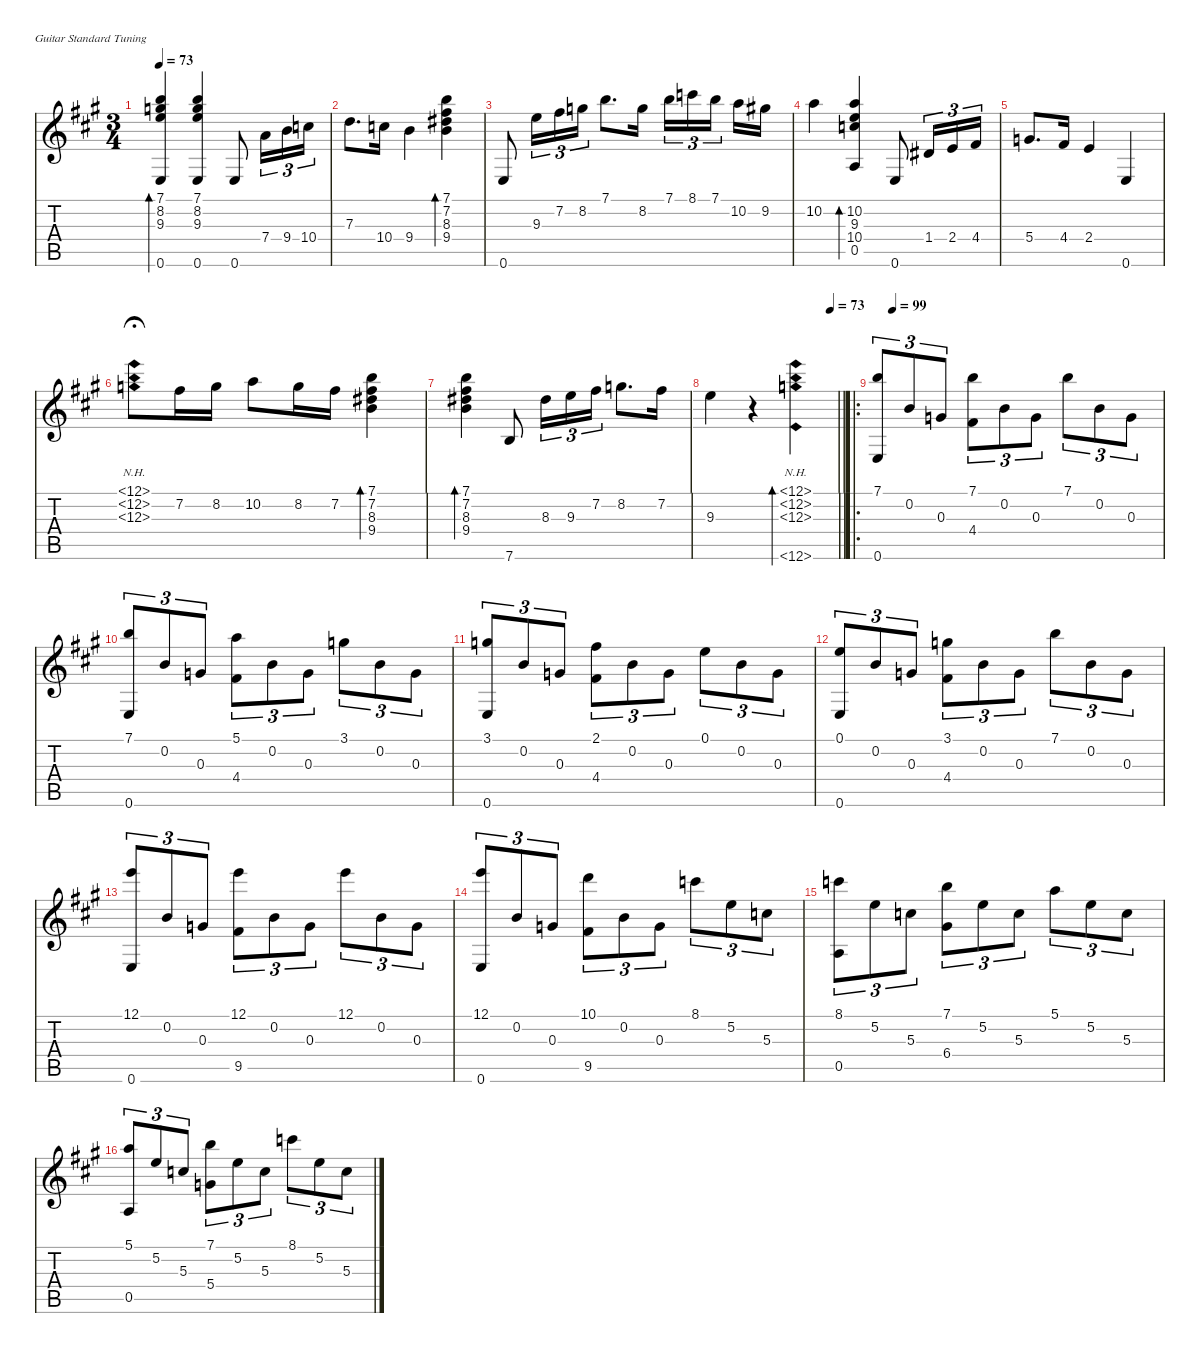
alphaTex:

\defaultSystemsLayout 4
\hideDynamics
\bracketExtendMode nobrackets
\singleTrackTrackNamePolicy hidden
\multiTrackTrackNamePolicy hidden
\firstSystemTrackNameOrientation horizontal
\otherSystemsTrackNameOrientation horizontal
\extendBarLines
\chordDiagramsInScore
\track ("Guitarra" "n.guit.") {instrument acousticguitarnylon}
\staff {score tabs}
\tuning (E4 B3 G3 D3 A2 E2)
\ts (3 4)
\beaming (8 2 2 2)
\tempo 73
\clef g2
\ks a
(7.1{acc forcenatural} 8.2{acc forcenatural} 9.3{acc forcenatural} 0.6{acc forcenatural}).4{bd 233 dy mf instrument acousticguitarnylon beam Up} (7.1{acc forcenatural} 8.2{acc forcenatural} 9.3{acc forcenatural} 0.6{acc forcenatural}).4{beam Up} 0.6{acc forcenatural}.8{beam Up} 7.4{acc forcenatural}.16{tu (3 2) beam Down} 9.4{acc forcenatural}.16{tu (3 2) beam Down} 10.4{acc forcenatural}.16{tu (3 2) beam Down} |
7.3{acc forcenatural}.8{d beam Down} 10.4{acc forcenatural}.16{beam Down} 9.4{acc forcenatural}.4{beam Down} (7.1{acc forcenatural} 7.2{acc #} 8.3{acc #} 9.4{acc forcenatural}).4{bd 232 beam Down} |
0.6{acc forcenatural}.8{beam Up} 9.3{acc forcenatural}.16{tu (3 2) beam Down} 7.2{acc #}.16{tu (3 2) beam Down} 8.2{acc forcenatural}.16{tu (3 2) beam Down} 7.1{acc forcenatural}.8{d beam Down} 8.2{acc forcenatural}.16{beam Down} 7.1{acc forcenatural}.16{tu (3 2) beam Down} 8.1{acc forcenatural}.16{tu (3 2) beam Down} 7.1{acc forcenatural}.16{tu (3 2) beam Down} 10.2{acc forcenatural}.16{beam Down} 9.2{acc #}.16{beam Down} |
10.2{acc forcenatural}.4{beam Down} (10.2{acc forcenatural} 9.3{acc forcenatural} 10.4{acc forcenatural} 0.5{acc forcenatural}).4{bd 231 beam Up} 0.6{acc forcenatural}.8{beam Up} 1.4{acc #}.16{tu (3 2) beam Up} 2.4{acc forcenatural}.16{tu (3 2) beam Up} 4.4{acc #}.16{tu (3 2) beam Up} |
5.4{acc forcenatural}.8{d beam Up} 4.4{acc #}.16{beam Up} 2.4{acc forcenatural}.4{beam Up} 0.6{acc forcenatural}.4{beam Up} |
(12.1{nh acc forcenatural} 12.2{nh acc forcenatural} 12.3{nh acc forcenatural}).8{fermata (medium 0.71) beam Down} 7.2{acc #}.16{beam Down} 8.2{acc forcenatural}.16{beam Down} 10.2{acc forcenatural}.8{beam Down} 8.2{acc forcenatural}.16{beam Down} 7.2{acc #}.16{beam Down} (7.1{acc forcenatural} 7.2{acc #} 8.3{acc #} 9.4{acc forcenatural}).4{bd 230 beam Down} |
(7.1{acc forcenatural} 7.2{acc #} 8.3{acc #} 9.4{acc forcenatural}).4{bd 229 beam Down} 7.6{acc forcenatural}.8{beam Up} 8.3{acc #}.16{tu (3 2) beam Down} 9.3{acc forcenatural}.16{tu (3 2) beam Down} 7.2{acc #}.16{tu (3 2) beam Down} 8.2{acc forcenatural}.8{d beam Down} 7.2{acc #}.16{beam Down} |
\tempo (73 0.95)
\barLineRight lightlight
9.3{acc forcenatural}.4{beam Down} r.4{beam Down} (12.1{nh acc forcenatural} 12.2{nh acc forcenatural} 12.3{nh acc forcenatural} 12.6{nh acc forcenatural}).4{bd 228 beam Down} |
\ro
\tempo (99 0.05625)
(0.6{acc forcenatural} 7.1{acc forcenatural}).8{tu (3 2) beam Up} 0.2{acc forcenatural}.8{tu (3 2) beam Up} 0.3{acc forcenatural}.8{tu (3 2) beam Up} (7.1{acc forcenatural} 4.4{acc #}).8{tu (3 2) beam Down} 0.2{acc forcenatural}.8{tu (3 2) beam Down} 0.3{acc forcenatural}.8{tu (3 2) beam Down} 7.1{acc forcenatural}.8{tu (3 2) beam Down} 0.2{acc forcenatural}.8{tu (3 2) beam Down} 0.3{acc forcenatural}.8{tu (3 2) beam Down} |
(7.1{acc forcenatural} 0.6{acc forcenatural}).8{tu (3 2) beam Up} 0.2{acc forcenatural}.8{tu (3 2) beam Up} 0.3{acc forcenatural}.8{tu (3 2) beam Up} (5.1{acc forcenatural} 4.4{acc #}).8{tu (3 2) beam Down} 0.2{acc forcenatural}.8{tu (3 2) beam Down} 0.3{acc forcenatural}.8{tu (3 2) beam Down} 3.1{acc forcenatural}.8{tu (3 2) beam Down} 0.2{acc forcenatural}.8{tu (3 2) beam Down} 0.3{acc forcenatural}.8{tu (3 2) beam Down} |
(3.1{acc forcenatural} 0.6{acc forcenatural}).8{tu (3 2) beam Up} 0.2{acc forcenatural}.8{tu (3 2) beam Up} 0.3{acc forcenatural}.8{tu (3 2) beam Up} (2.1{acc #} 4.4{acc #}).8{tu (3 2) beam Down} 0.2{acc forcenatural}.8{tu (3 2) beam Down} 0.3{acc forcenatural}.8{tu (3 2) beam Down} 0.1{acc forcenatural}.8{tu (3 2) beam Down} 0.2{acc forcenatural}.8{tu (3 2) beam Down} 0.3{acc forcenatural}.8{tu (3 2) beam Down} |
(0.1{acc forcenatural} 0.6{acc forcenatural}).8{tu (3 2) beam Up} 0.2{acc forcenatural}.8{tu (3 2) beam Up} 0.3{acc forcenatural}.8{tu (3 2) beam Up} (3.1{acc forcenatural} 4.4{acc #}).8{tu (3 2) beam Down} 0.2{acc forcenatural}.8{tu (3 2) beam Down} 0.3{acc forcenatural}.8{tu (3 2) beam Down} 7.1{acc forcenatural}.8{tu (3 2) beam Down} 0.2{acc forcenatural}.8{tu (3 2) beam Down} 0.3{acc forcenatural}.8{tu (3 2) beam Down} |
(12.1{acc forcenatural} 0.6{acc forcenatural}).8{tu (3 2) beam Up} 0.2{acc forcenatural}.8{tu (3 2) beam Up} 0.3{acc forcenatural}.8{tu (3 2) beam Up} (12.1{acc forcenatural} 9.5{acc #}).8{tu (3 2) beam Down} 0.2{acc forcenatural}.8{tu (3 2) beam Down} 0.3{acc forcenatural}.8{tu (3 2) beam Down} 12.1{acc forcenatural}.8{tu (3 2) beam Down} 0.2{acc forcenatural}.8{tu (3 2) beam Down} 0.3{acc forcenatural}.8{tu (3 2) beam Down} |
(12.1{acc forcenatural} 0.6{acc forcenatural}).8{tu (3 2) beam Up} 0.2{acc forcenatural}.8{tu (3 2) beam Up} 0.3{acc forcenatural}.8{tu (3 2) beam Up} (10.1{acc forcenatural} 9.5{acc #}).8{tu (3 2) beam Down} 0.2{acc forcenatural}.8{tu (3 2) beam Down} 0.3{acc forcenatural}.8{tu (3 2) beam Down} 8.1{acc forcenatural}.8{tu (3 2) beam Down} 5.2{acc forcenatural}.8{tu (3 2) beam Down} 5.3{acc forcenatural}.8{tu (3 2) beam Down} |
(8.1{acc forcenatural} 0.5{acc forcenatural}).8{tu (3 2) beam Down} 5.2{acc forcenatural}.8{tu (3 2) beam Down} 5.3{acc forcenatural}.8{tu (3 2) beam Down} (7.1{acc forcenatural} 6.4{acc #}).8{tu (3 2) beam Down} 5.2{acc forcenatural}.8{tu (3 2) beam Down} 5.3{acc forcenatural}.8{tu (3 2) beam Down} 5.1{acc forcenatural}.8{tu (3 2) beam Down} 5.2{acc forcenatural}.8{tu (3 2) beam Down} 5.3{acc forcenatural}.8{tu (3 2) beam Down} |
(5.1{acc forcenatural} 0.5{acc forcenatural}).8{tu (3 2) beam Up} 5.2{acc forcenatural}.8{tu (3 2) beam Up} 5.3{acc forcenatural}.8{tu (3 2) beam Up} (7.1{acc forcenatural} 5.4{acc forcenatural}).8{tu (3 2) beam Down} 5.2{acc forcenatural}.8{tu (3 2) beam Down} 5.3{acc forcenatural}.8{tu (3 2) beam Down} 8.1{acc forcenatural}.8{tu (3 2) beam Down} 5.2{acc forcenatural}.8{tu (3 2) beam Down} 5.3{acc forcenatural}.8{tu (3 2) beam Down}
